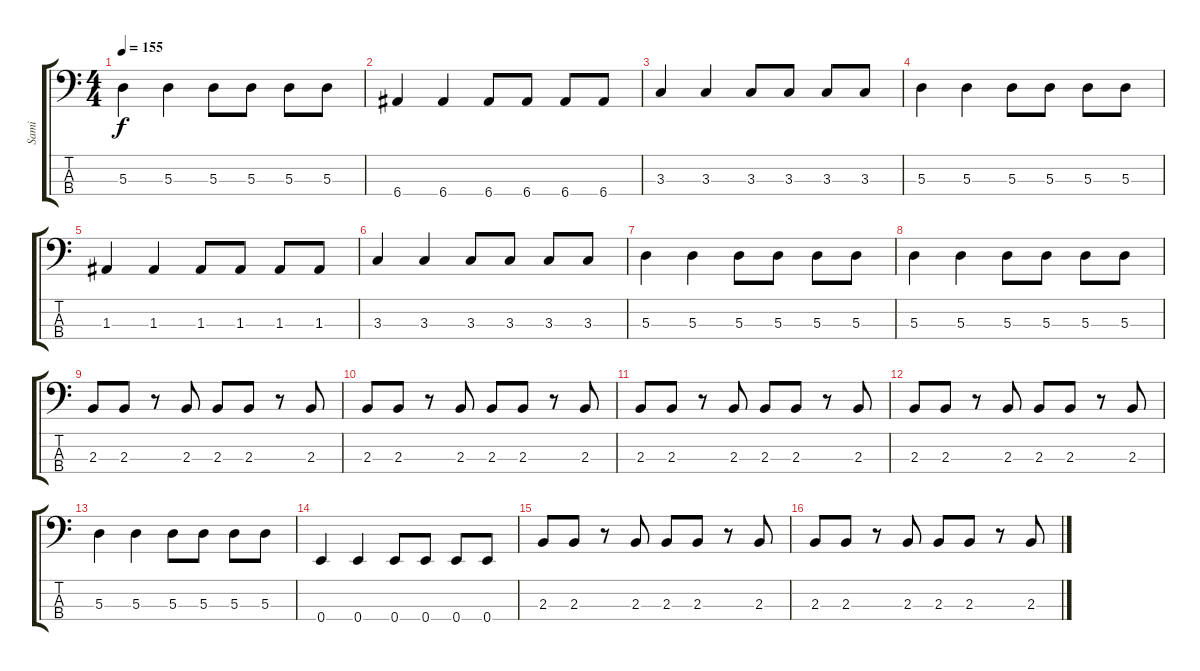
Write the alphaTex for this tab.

\track ("Sami" "Sami") {instrument electricbasspick}
\staff {score tabs}
\tuning (G2 D2 A1 E1) {hide}
\ts (4 4)
\tempo 155
\clef f4
\ks c
5.3.4{dy f} 5.3.4 5.3.8 5.3.8 5.3.8 5.3.8 |
6.4.4 6.4.4 6.4.8 6.4.8 6.4.8 6.4.8 |
3.3.4 3.3.4 3.3.8 3.3.8 3.3.8 3.3.8 |
5.3.4 5.3.4 5.3.8 5.3.8 5.3.8 5.3.8 |
1.3.4 1.3.4 1.3.8 1.3.8 1.3.8 1.3.8 |
3.3.4 3.3.4 3.3.8 3.3.8 3.3.8 3.3.8 |
5.3.4 5.3.4 5.3.8 5.3.8 5.3.8 5.3.8 |
5.3.4 5.3.4 5.3.8 5.3.8 5.3.8 5.3.8 |
2.3.8 2.3.8 r.8 2.3.8 2.3.8 2.3.8 r.8 2.3.8 |
2.3.8 2.3.8 r.8 2.3.8 2.3.8 2.3.8 r.8 2.3.8 |
2.3.8 2.3.8 r.8 2.3.8 2.3.8 2.3.8 r.8 2.3.8 |
2.3.8 2.3.8 r.8 2.3.8 2.3.8 2.3.8 r.8 2.3.8 |
5.3.4 5.3.4 5.3.8 5.3.8 5.3.8 5.3.8 |
0.4.4 0.4.4 0.4.8 0.4.8 0.4.8 0.4.8 |
2.3.8 2.3.8 r.8 2.3.8 2.3.8 2.3.8 r.8 2.3.8 |
2.3.8 2.3.8 r.8 2.3.8 2.3.8 2.3.8 r.8 2.3.8
